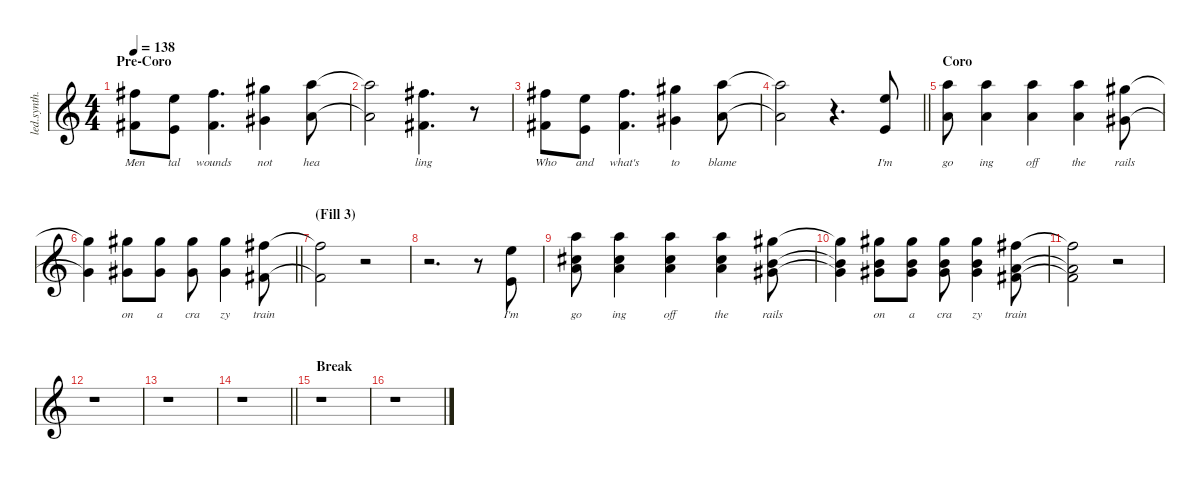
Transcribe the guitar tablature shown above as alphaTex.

\defaultSystemsLayout 4
\hideDynamics
\bracketExtendMode nobrackets
\otherSystemsTrackNameOrientation horizontal
\track ("Ozzy Osbourne" "led.synth.") {instrument lead2sawtooth}
\staff {score}
\tuning (E4 B3 G3 D3 A2 E2)
\ts (4 4)
\section ("" "Pre-Coro")
\tempo 138
\clef g2
\ks c
(19.2{acc #} 16.4{acc #}).8{lyrics (0 "Men") lyrics (1 "") lyrics (2 "") lyrics (3 "") lyrics (4 "") dy f beam Down} (17.2 14.4).8{lyrics (0 "tal") lyrics (1 "") lyrics (2 "") lyrics (3 "") lyrics (4 "") beam Down} (19.2{acc #} 16.4{acc #}).4{d lyrics (0 "wounds") lyrics (1 "") lyrics (2 "") lyrics (3 "") lyrics (4 "") beam Down} (21.2{acc #} 18.4{acc #}).4{lyrics (0 "not") lyrics (1 "") lyrics (2 "") lyrics (3 "") lyrics (4 "") beam Down} (22.2 19.4).8{lyrics (0 "hea") lyrics (1 "") lyrics (2 "") lyrics (3 "") lyrics (4 "") beam Down} |
(22.2{t} 19.4{t}).2{beam Down} (19.2{acc #} 16.4{acc #}).4{d lyrics (0 "ling") lyrics (1 "") lyrics (2 "") lyrics (3 "") lyrics (4 "") beam Down} r.8{beam Down} |
(19.2{acc #} 16.4{acc #}).8{lyrics (0 "Who") lyrics (1 "") lyrics (2 "") lyrics (3 "") lyrics (4 "") beam Down} (17.2 14.4).8{lyrics (0 "and") lyrics (1 "") lyrics (2 "") lyrics (3 "") lyrics (4 "") beam Down} (19.2{acc #} 16.4{acc #}).4{d lyrics (0 "what's") lyrics (1 "") lyrics (2 "") lyrics (3 "") lyrics (4 "") beam Down} (21.2{acc #} 18.4{acc #}).4{lyrics (0 "to") lyrics (1 "") lyrics (2 "") lyrics (3 "") lyrics (4 "") beam Down} (22.2 19.4).8{lyrics (0 "blame") lyrics (1 "") lyrics (2 "") lyrics (3 "") lyrics (4 "") beam Down} |
\barLineRight lightlight
(22.2{t} 19.4{t}).2{beam Down} r.4{d beam Down} (17.2 14.4).8{lyrics (0 "I'm") lyrics (1 "") lyrics (2 "") lyrics (3 "") lyrics (4 "") beam Up} |
\section ("" "Coro")
(22.2 19.4).8{lyrics (0 "go") lyrics (1 "") lyrics (2 "") lyrics (3 "") lyrics (4 "") beam Down} (22.2 19.4).4{lyrics (0 "ing") lyrics (1 "") lyrics (2 "") lyrics (3 "") lyrics (4 "") beam Down} (22.2 19.4).4{lyrics (0 "off") lyrics (1 "") lyrics (2 "") lyrics (3 "") lyrics (4 "") beam Down} (22.2 19.4).4{lyrics (0 "the") lyrics (1 "") lyrics (2 "") lyrics (3 "") lyrics (4 "") beam Down} (21.2{acc #} 18.4{acc #}).8{lyrics (0 "rails") lyrics (1 "") lyrics (2 "") lyrics (3 "") lyrics (4 "") beam Down} |
\barLineRight lightlight
(21.2{t acc #} 18.4{t acc #}).4{beam Down} (21.2{acc #} 18.4{acc #}).8{lyrics (0 "on") lyrics (1 "") lyrics (2 "") lyrics (3 "") lyrics (4 "") beam Down} (21.2{acc #} 18.4{acc #}).8{lyrics (0 "a") lyrics (1 "") lyrics (2 "") lyrics (3 "") lyrics (4 "") beam Down} (21.2{acc #} 18.4{acc #}).8{lyrics (0 "cra") lyrics (1 "") lyrics (2 "") lyrics (3 "") lyrics (4 "") beam Down} (21.2{acc #} 18.4{acc #}).4{lyrics (0 "zy") lyrics (1 "") lyrics (2 "") lyrics (3 "") lyrics (4 "") beam Down} (19.2{acc #} 16.4{acc #}).8{lyrics (0 "train") lyrics (1 "") lyrics (2 "") lyrics (3 "") lyrics (4 "") beam Down} |
\section ("" "(Fill 3)")
(19.2{t acc #} 16.4{t acc #}).2{beam Down} r.2{beam Down} |
r.2{d beam Down} r.8{beam Down} (17.2 14.4).8{lyrics (0 "I'm") lyrics (1 "") lyrics (2 "") lyrics (3 "") lyrics (4 "") beam Up} |
(9.1{acc #} 22.2 19.4).8{lyrics (0 "go") lyrics (1 "") lyrics (2 "") lyrics (3 "") lyrics (4 "") beam Down} (9.1{acc #} 22.2 19.4).4{lyrics (0 "ing") lyrics (1 "") lyrics (2 "") lyrics (3 "") lyrics (4 "") beam Down} (9.1{acc #} 22.2 19.4).4{lyrics (0 "off") lyrics (1 "") lyrics (2 "") lyrics (3 "") lyrics (4 "") beam Down} (9.1{acc #} 22.2 19.4).4{lyrics (0 "the") lyrics (1 "") lyrics (2 "") lyrics (3 "") lyrics (4 "") beam Down} (7.1 21.2{acc #} 18.4{acc #}).8{lyrics (0 "rails") lyrics (1 "") lyrics (2 "") lyrics (3 "") lyrics (4 "") beam Down} |
(7.1{t} 21.2{t acc #} 18.4{t acc #}).4{beam Down} (7.1 21.2{acc #} 18.4{acc #}).8{lyrics (0 "on") lyrics (1 "") lyrics (2 "") lyrics (3 "") lyrics (4 "") beam Down} (7.1 21.2{acc #} 18.4{acc #}).8{lyrics (0 "a") lyrics (1 "") lyrics (2 "") lyrics (3 "") lyrics (4 "") beam Down} (7.1 21.2{acc #} 18.4{acc #}).8{lyrics (0 "cra") lyrics (1 "") lyrics (2 "") lyrics (3 "") lyrics (4 "") beam Down} (7.1 21.2{acc #} 18.4{acc #}).4{lyrics (0 "zy") lyrics (1 "") lyrics (2 "") lyrics (3 "") lyrics (4 "") beam Down} (5.1 19.2{acc #} 16.4{acc #}).8{lyrics (0 "train") lyrics (1 "") lyrics (2 "") lyrics (3 "") lyrics (4 "") beam Down} |
(5.1{t} 19.2{t acc #} 16.4{t acc #}).2{beam Down} r.2{beam Down} |
r.1{beam Down} |
r.1{beam Down} |
\barLineRight lightlight
r.1{beam Down} |
\section ("" "Break")
r.1{beam Down} |
r.1{beam Down}
